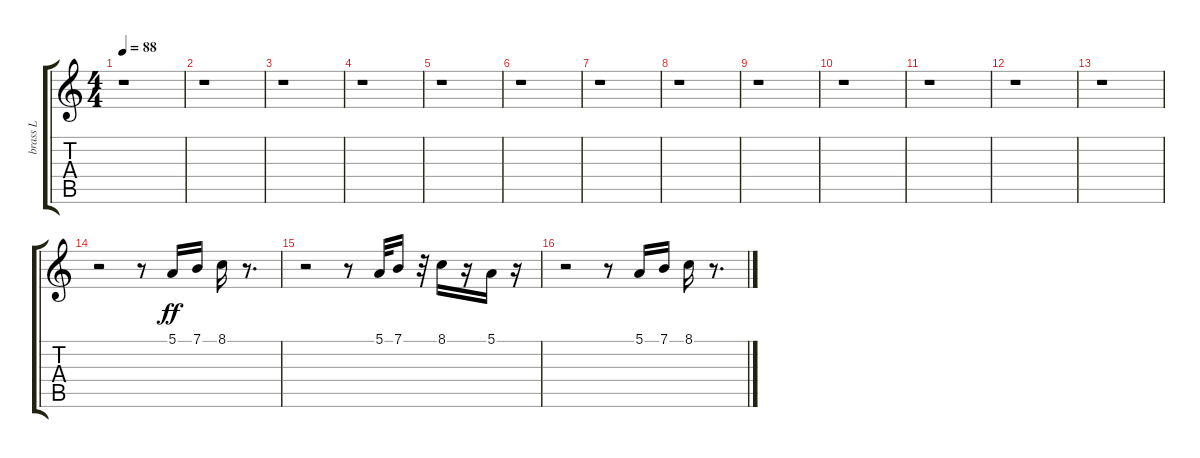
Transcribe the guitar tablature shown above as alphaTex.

\track ("brass L" "brass L") {instrument brasssection}
\staff {score tabs}
\tuning (E4 B3 G3 D3 A2 E2) {hide}
\ts (4 4)
\tempo 88
\clef g2
\ks c
r.1{dy f} |
r.1 |
r.1 |
r.1 |
r.1 |
r.1 |
r.1 |
r.1 |
r.1 |
r.1 |
r.1 |
r.1 |
r.1 |
r.2 r.8 5.1.16{dy ff} 7.1.16 8.1.16 r.8{d} |
r.2 r.8 5.1.32 7.1.16 r.32 8.1.16 r.16 5.1.16 r.16 |
r.2 r.8 5.1.16 7.1.16 8.1.16 r.8{d}
